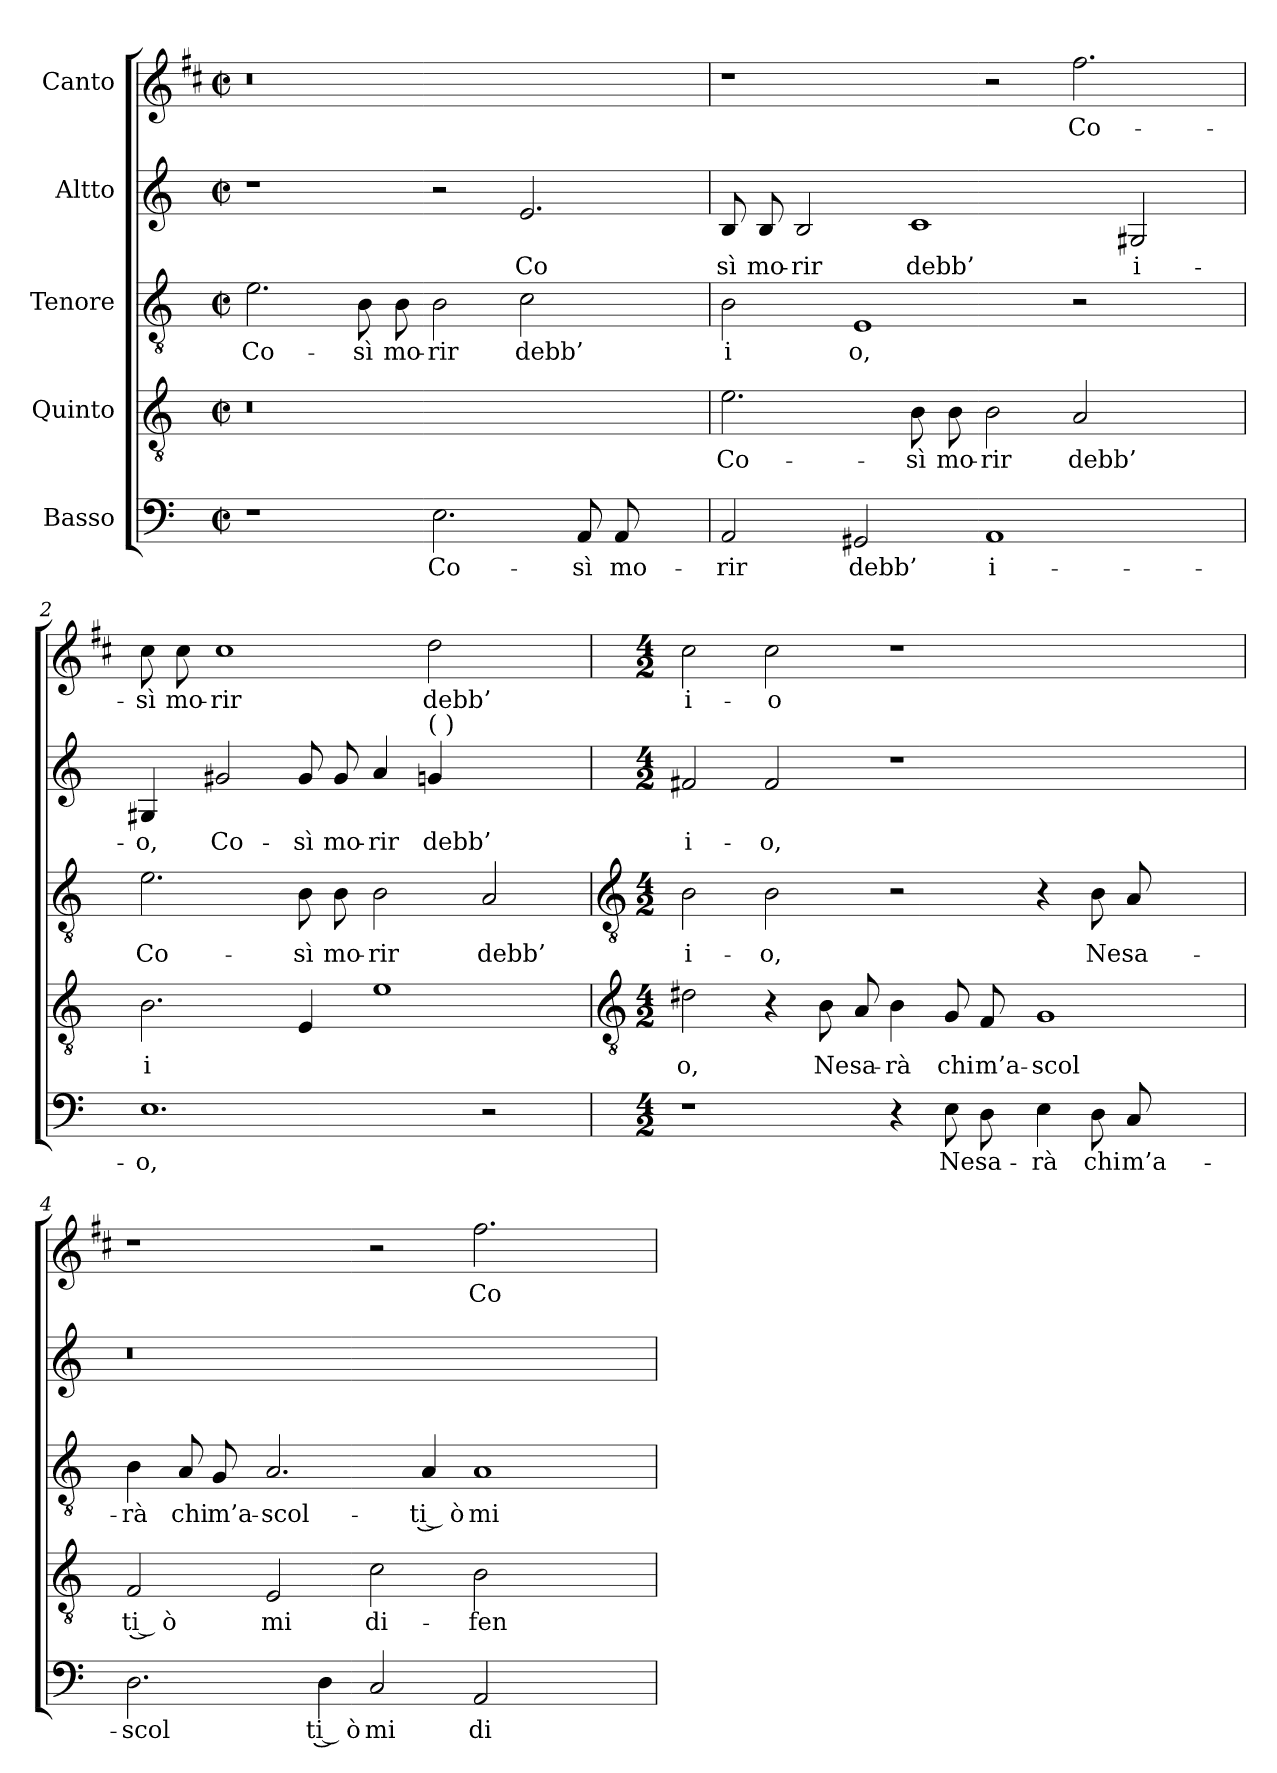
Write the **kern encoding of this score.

**kern	**text	**kern	**text	**kern	**text	**kern	**text	**kern	**text
*part5	*part5	*part4	*part4	*part3	*part3	*part2	*part2	*part1	*part1
*staff5	*staff5	*staff4	*staff4	*staff3	*staff3	*staff2	*staff2	*staff1	*staff1
*I"Basso	*	*I"Quinto	*	*I"Tenore	*	*I"Altto	*	*I"Canto	*
*clefF4	*	*clefGv2	*	*clefGv2	*	*clefG2	*	*clefG2	*
*	*	*	*	*	*	*	*	*ITrd1c2	*
*k[]	*	*k[]	*	*k[]	*	*k[]	*	*k[]	*
*C:	*	*C:	*	*C:	*	*C:	*	*C:	*
*M4/2	*	*M4/2	*	*M4/2	*	*M4/2	*	*M4/2	*
*met(c|)	*	*met(c|)	*	*met(c|)	*	*met(c|)	*	*met(c|)	*
=	=	=	=	=	=	=	=	=	=
!	!	!	!	!	!LO:LY:b	!	!	!	!
1r	.	0r	.	2.e	Co-	1r	.	0r	.
!	!	!	!	!	!LO:LY:b	!	!	!	!
.	.	.	.	8B	-sì	.	.	.	.
!	!	!	!	!	!LO:LY:b	!	!	!	!
.	.	.	.	8B	mo-	.	.	.	.
!	!LO:LY:b	!	!	!	!LO:LY:b	!	!	!	!
2.E	Co-	.	.	2B	-rir	2r	.	.	.
!	!	!	!	!	!LO:LY:b	!	!LO:LY:b	!	!
.	.	.	.	2c	debb’	2.e	Co	.	.
!	!LO:LY:b	!	!	!	!	!	!	!	!
8AA	-sì	.	.	.	.	.	.	.	.
!	!LO:LY:b	!	!	!	!	!	!	!	!
8AA	mo-	.	.	.	.	.	.	.	.
4ryy	.	4ryy	.	4ryy	.	.	.	4ryy	.
=1	=1	=1	=1	=1	=1	=1	=1	=1	=1
!	!LO:LY:b	!	!LO:LY:b	!	!LO:LY:b	!	!LO:LY:b	!	!
2AA	-rir	2.e	Co-	2B	i	8B	sì	1r	.
!	!	!	!	!	!	!	!LO:LY:b	!	!
.	.	.	.	.	.	8B	mo-	.	.
!	!	!	!	!	!	!	!LO:LY:b	!	!
.	.	.	.	.	.	2B	-rir	.	.
!	!LO:LY:b	!	!	!	!LO:LY:b	!	!	!	!
2GG#X	debb’	.	.	1E	o,	.	.	.	.
!	!	!	!LO:LY:b	!	!	!	!LO:LY:b	!	!
.	.	8B	-sì	.	.	1c	debb’	.	.
!	!	!	!LO:LY:b	!	!	!	!	!	!
.	.	8B	mo-	.	.	.	.	.	.
!	!LO:LY:b	!	!LO:LY:b	!	!	!	!	!	!
1AA	i-	2B	-rir	.	.	.	.	2r	.
!	!	!	!LO:LY:b	!	!	!	!	!	!LO:LY:b
.	.	2A	debb’	2r	.	.	.	2.ee	Co-
!	!	!	!	!	!	!	!LO:LY:b	!	!
.	.	.	.	.	.	2G#X	i-	.	.
4ryy	.	4ryy	.	4ryy	.	.	.	.	.
=2	=2	=2	=2	=2	=2	=2	=2	=2	=2
!	!LO:LY:b	!	!LO:LY:b	!	!LO:LY:b	!	!LO:LY:b	!	!LO:LY:b
1.E	-o,	2.B	i	2.e	Co-	4G#X	-o,	8b	-sì
!	!	!	!	!	!	!	!	!	!LO:LY:b
.	.	.	.	.	.	.	.	8b	mo-
!	!	!	!	!	!	!	!LO:LY:b	!	!LO:LY:b
.	.	.	.	.	.	2g#X	Co-	1b	-rir
!	!	!	!	!	!LO:LY:b	!	!LO:LY:b	!	!
.	.	4E	.	8B	-sì	8g#	-sì	.	.
!	!	!	!	!	!LO:LY:b	!	!LO:LY:b	!	!
.	.	.	.	8B	mo-	8g#	mo-	.	.
!	!	!	!	!	!LO:LY:b	!	!LO:LY:b	!	!
.	.	1e	.	2B	-rir	4a	-rir	.	.
!	!	!	!	!	!	!LO:TX:a:t=(  )	!	!	!
!	!	!	!	!	!	!	!LO:LY:b	!	!LO:LY:b
.	.	.	.	.	.	4g	debb’	2cc	debb’
!	!	!	!	!	!LO:LY:b	!	!	!	!
2r	.	.	.	2A	debb’	2ryy	.	.	.
.	.	.	.	.	.	.	.	4ryy	.
!!LO:LB:g=z
=3	=3	=3	=3	=3	=3	=3	=3	=3	=3
*	*	*clefGv2	*	*clefGv2	*	*	*	*	*
*M4/2	*	*M4/2	*	*M4/2	*	*M4/2	*	*M4/2	*
!	!	!	!LO:LY:b	!	!LO:LY:b	!	!LO:LY:b	!	!LO:LY:b
1r	.	2d#X	o,	2B	i-	2f#X	i-	2b	i-
!	!	!	!	!	!LO:LY:b	!	!LO:LY:b	!	!LO:LY:b
.	.	4r	.	2B	-o,	2f#	-o,	2b	-o
!	!	!	!LO:LY:b	!	!	!	!	!	!
.	.	8B	Ne	.	.	.	.	.	.
!	!	!	!LO:LY:b	!	!	!	!	!	!
.	.	8A	sa-	.	.	.	.	.	.
!	!	!	!LO:LY:b	!	!	!	!	!	!
4r	.	4B	-rà	2r	.	1r	.	1r	.
!	!LO:LY:b	!	!LO:LY:b	!	!	!	!	!	!
8E	Ne	8G	chi	.	.	.	.	.	.
!	!LO:LY:b	!	!LO:LY:b	!	!	!	!	!	!
8D	sa-	8F	m’a-	.	.	.	.	.	.
!	!LO:LY:b	!	!LO:LY:b	!	!	!	!	!	!
4E	-rà	1G	-scol	4r	.	.	.	.	.
!	!LO:LY:b	!	!	!	!LO:LY:b	!	!	!	!
8D	chi	.	.	8B	Ne	.	.	.	.
!	!LO:LY:b	!	!	!	!LO:LY:b	!	!	!	!
8C	m’a-	.	.	8A	sa-	.	.	.	.
2ryy	.	.	.	2ryy	.	2ryy	.	2ryy	.
=4	=4	=4	=4	=4	=4	=4	=4	=4	=4
!	!LO:LY:b	!	!LO:LY:b	!	!LO:LY:b	!	!	!	!
2.D	-scol	2F	ti͜ ò	4B	-rà	0r	.	1r	.
!	!	!	!	!	!LO:LY:b	!	!	!	!
.	.	.	.	8A	chi	.	.	.	.
!	!	!	!	!	!LO:LY:b	!	!	!	!
.	.	.	.	8G	m’a-	.	.	.	.
!	!	!	!LO:LY:b	!	!LO:LY:b	!	!	!	!
.	.	2E	mi	2.A	-scol-	.	.	.	.
!	!LO:LY:b	!	!	!	!	!	!	!	!
4D	ti͜ ò	.	.	.	.	.	.	.	.
!	!LO:LY:b	!	!LO:LY:b	!	!	!	!	!	!
2C	mi	2c	di-	.	.	.	.	2r	.
!	!	!	!	!	!LO:LY:b	!	!	!	!
.	.	.	.	4A	-ti͜ ò	.	.	.	.
!	!LO:LY:b	!	!LO:LY:b	!	!LO:LY:b	!	!	!	!LO:LY:b
2AA	di-	2B	-fen-	1A	mi	.	.	2.ee	Co
2ryy	.	2ryy	.	.	.	2ryy	.	.	.
.	.	.	.	.	.	.	.	4ryy	.
=	=	=	=	=	=	=	=	=	=
*-	*-	*-	*-	*-	*-	*-	*-	*-	*-
